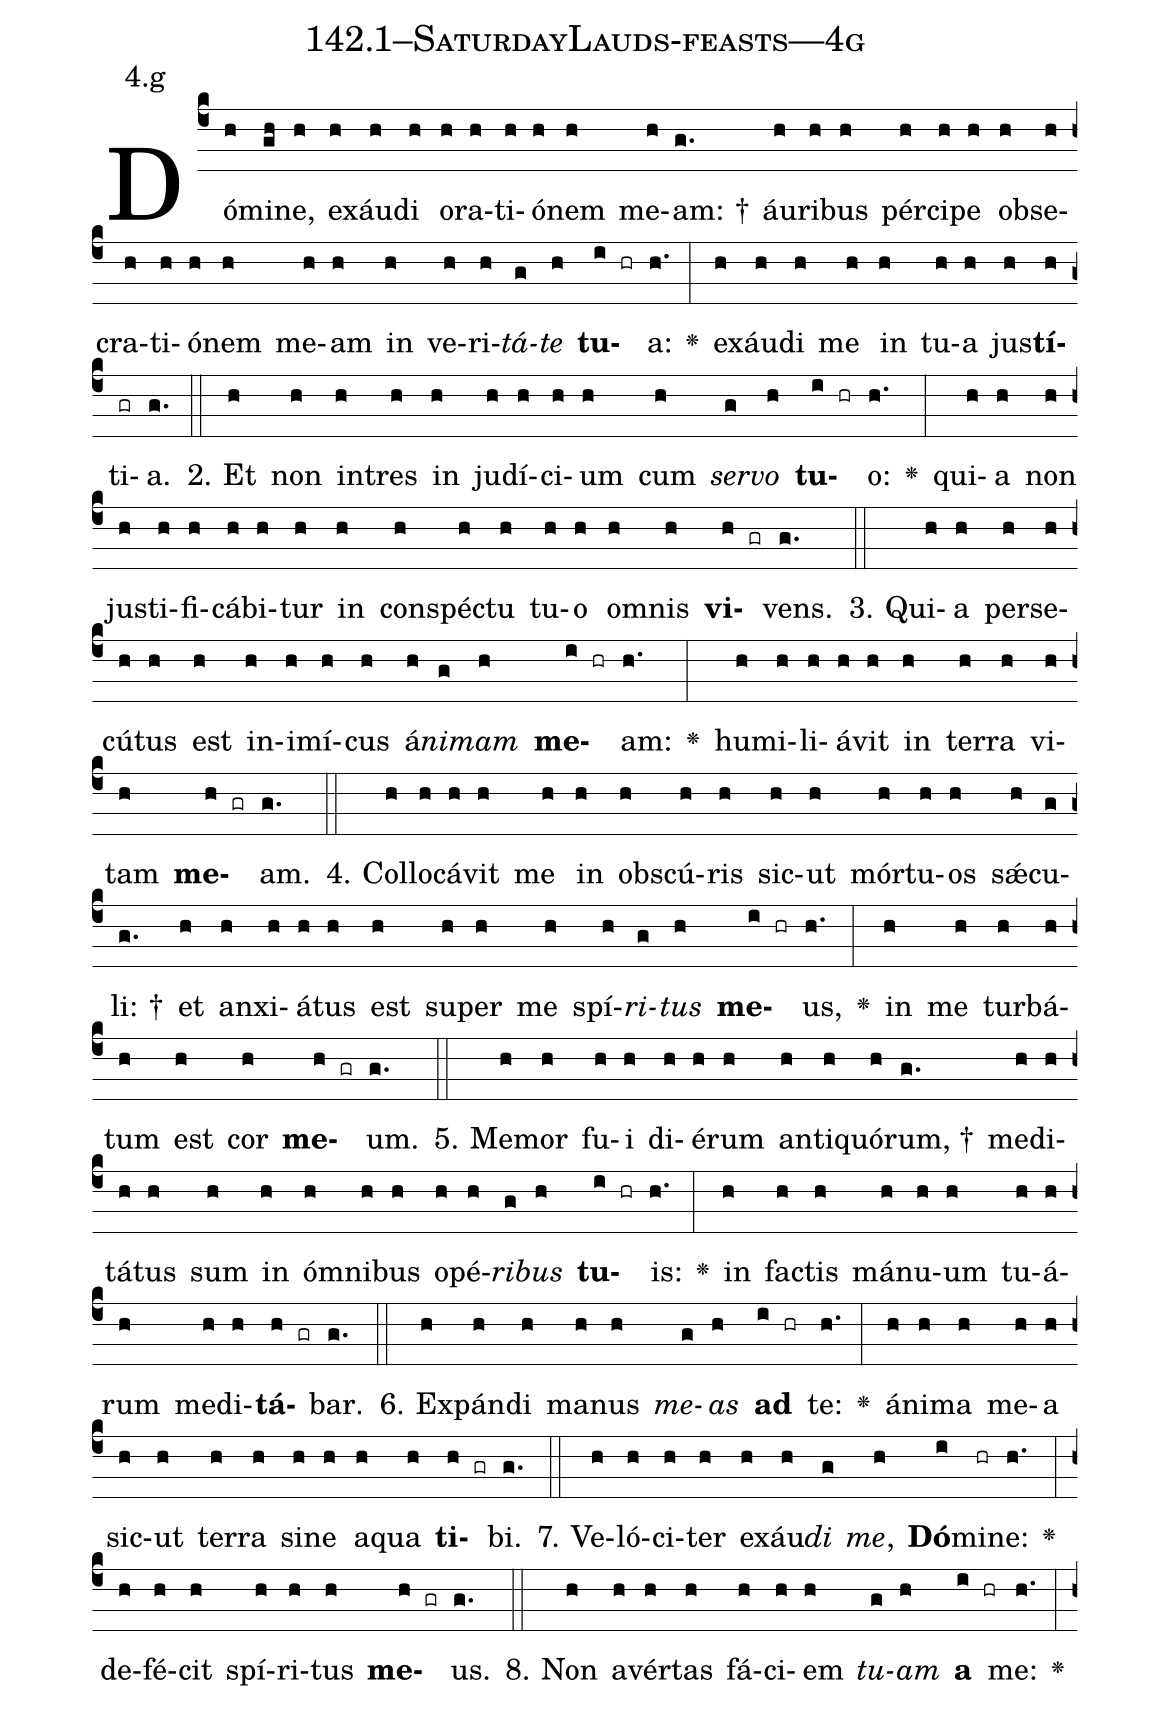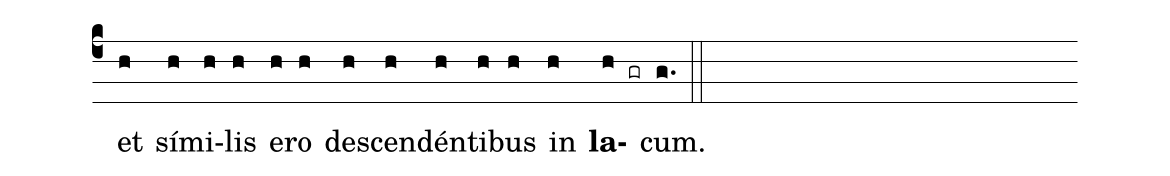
name: 142.1--SaturdayLauds-feasts---4g;
annotation: 4.g;
%%
(c4)Dó(h)mi(gh)ne,(h) ex(h)áu(h)di(h) o(h)ra(h)ti(h)ó(h)nem(h) me(h)am: †(g.) áu(h)ri(h)bus(h) pér(h)ci(h)pe(h) ob(h)se(h)cra(h)ti(h)ó(h)nem(h) me(h)am(h) in(h) ve(h)ri(h)<i>tá</i>(g)<i>te</i>(h) <b>tu</b>(i hr)a:(h.) <v>\greheightstar</v>(:) ex(h)áu(h)di(h) me(h) in(h) tu(h)a(h) jus(h)<b>tí</b>(h)ti(gr)a.(g.) (::)
2. Et(h) non(h) in(h)tres(h) in(h) ju(h)dí(h)ci(h)um(h) cum(h) <i>ser</i>(g)<i>vo</i>(h) <b>tu</b>(i hr)o:(h.) <v>\greheightstar</v>(:) qui(h)a(h) non(h) jus(h)ti(h)fi(h)cá(h)bi(h)tur(h) in(h) con(h)spéc(h)tu(h) tu(h)o(h) om(h)nis(h) <b>vi</b>(h gr)vens.(g.) (::)
3. Qui(h)a(h) per(h)se(h)cú(h)tus(h) est(h) in(h)i(h)mí(h)cus(h) á(h)<i>ni</i>(g)<i>mam</i>(h) <b>me</b>(i hr)am:(h.) <v>\greheightstar</v>(:) hu(h)mi(h)li(h)á(h)vit(h) in(h) ter(h)ra(h) vi(h)tam(h) <b>me</b>(h gr)am.(g.) (::)
4. Col(h)lo(h)cá(h)vit(h) me(h) in(h) obs(h)cú(h)ris(h) sic(h)ut(h) mór(h)tu(h)os(h) sǽ(h)cu(g)li: †(g.) et(h) an(h)xi(h)á(h)tus(h) est(h) su(h)per(h) me(h) spí(h)<i>ri</i>(g)<i>tus</i>(h) <b>me</b>(i hr)us,(h.) <v>\greheightstar</v>(:) in(h) me(h) tur(h)bá(h)tum(h) est(h) cor(h) <b>me</b>(h gr)um.(g.) (::)
5. Me(h)mor(h) fu(h)i(h) di(h)é(h)rum(h) an(h)ti(h)quó(h)rum, †(g.) me(h)di(h)tá(h)tus(h) sum(h) in(h) óm(h)ni(h)bus(h) o(h)pé(h)<i>ri</i>(g)<i>bus</i>(h) <b>tu</b>(i hr)is:(h.) <v>\greheightstar</v>(:) in(h) fac(h)tis(h) má(h)nu(h)um(h) tu(h)á(h)rum(h) me(h)di(h)<b>tá</b>(h gr)bar.(g.) (::)
6. Ex(h)pán(h)di(h) ma(h)nus(h) <i>me</i>(g)<i>as</i>(h) <b>ad</b>(i hr) te:(h.) <v>\greheightstar</v>(:) á(h)ni(h)ma(h) me(h)a(h) sic(h)ut(h) ter(h)ra(h) si(h)ne(h) a(h)qua(h) <b>ti</b>(h gr)bi.(g.) (::)
7. Ve(h)ló(h)ci(h)ter(h) ex(h)áu(h)<i>di</i>(g) <i>me</i>,(h) <b>Dó</b>(i)mi(hr)ne:(h.) <v>\greheightstar</v>(:) de(h)fé(h)cit(h) spí(h)ri(h)tus(h) <b>me</b>(h gr)us.(g.) (::)
8. Non(h) a(h)vér(h)tas(h) fá(h)ci(h)em(h) <i>tu</i>(g)<i>am</i>(h) <b>a</b>(i hr) me:(h.) <v>\greheightstar</v>(:) et(h) sí(h)mi(h)lis(h) e(h)ro(h) de(h)scen(h)dén(h)ti(h)bus(h) in(h) <b>la</b>(h gr)cum.(g.) (::)
